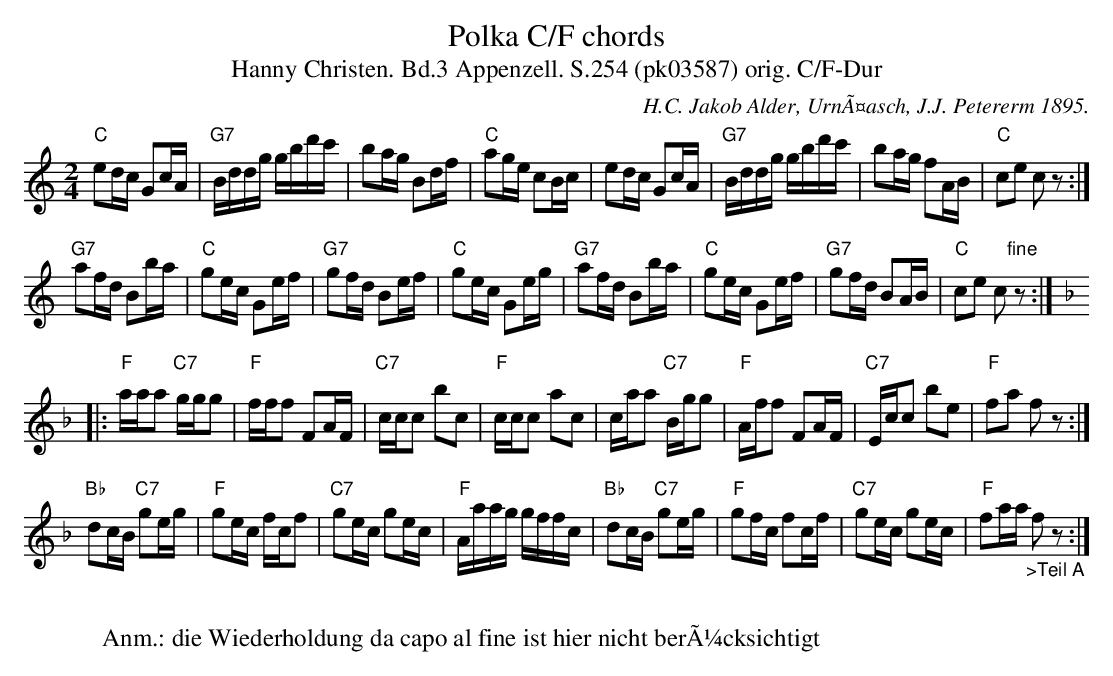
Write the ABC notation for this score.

X:1
T:Polka C/F chords
T:Hanny Christen. Bd.3 Appenzell. S.254 (pk03587) orig. C/F-Dur
C: H.C. Jakob Alder, UrnÃ¤asch, J.J. Petererm 1895.
M:2/4
L:1/16
K:C %%MIDI gchordon
"C"e2dc G2cA | "G7"Bddg gbd'c' | b2ag B2df | "C"a2ge c2Bc | \
   e2dc G2cA | "G7"Bddg gbd'c' | b2ag f2AB | "C"c2e2 c2 z2 :|
"G7"a2fd B2ba | "C"g2ec G2ef | "G7"g2fd B2ef | "C"g2ec G2eg | \
"G7"a2fd B2ba | "C"g2ec G2ef | "G7"g2fd B2AB | "C"c2e2 c2 "fine"z2 :|
K:F %%MIDI gchordon
|: "F"aaa2 "C7"ggg2 | "F"fff2 F2AF | "C7"ccc2 b2c2 | "F"ccc2 a2c2 | \
      caa2 "C7"Bgg2 | "F"Aff2 F2AF | "C7"Ecc2 b2e2 | "F"f2a2 f2 z2 :|
"Bb"d2cB "C7"g2eg | "F"g2ec fcf2 | "C7"g2ec g2ec | "F"Aaag gffc | \
"Bb"d2cB "C7"g2eg | "F"g2fc f2cf | "C7"g2ec g2ec | "F"f2aa "_>Teil A"f2 z2 :|
W:
W: Anm.: die Wiederholdung da capo al fine ist hier nicht berÃ¼cksichtigt
